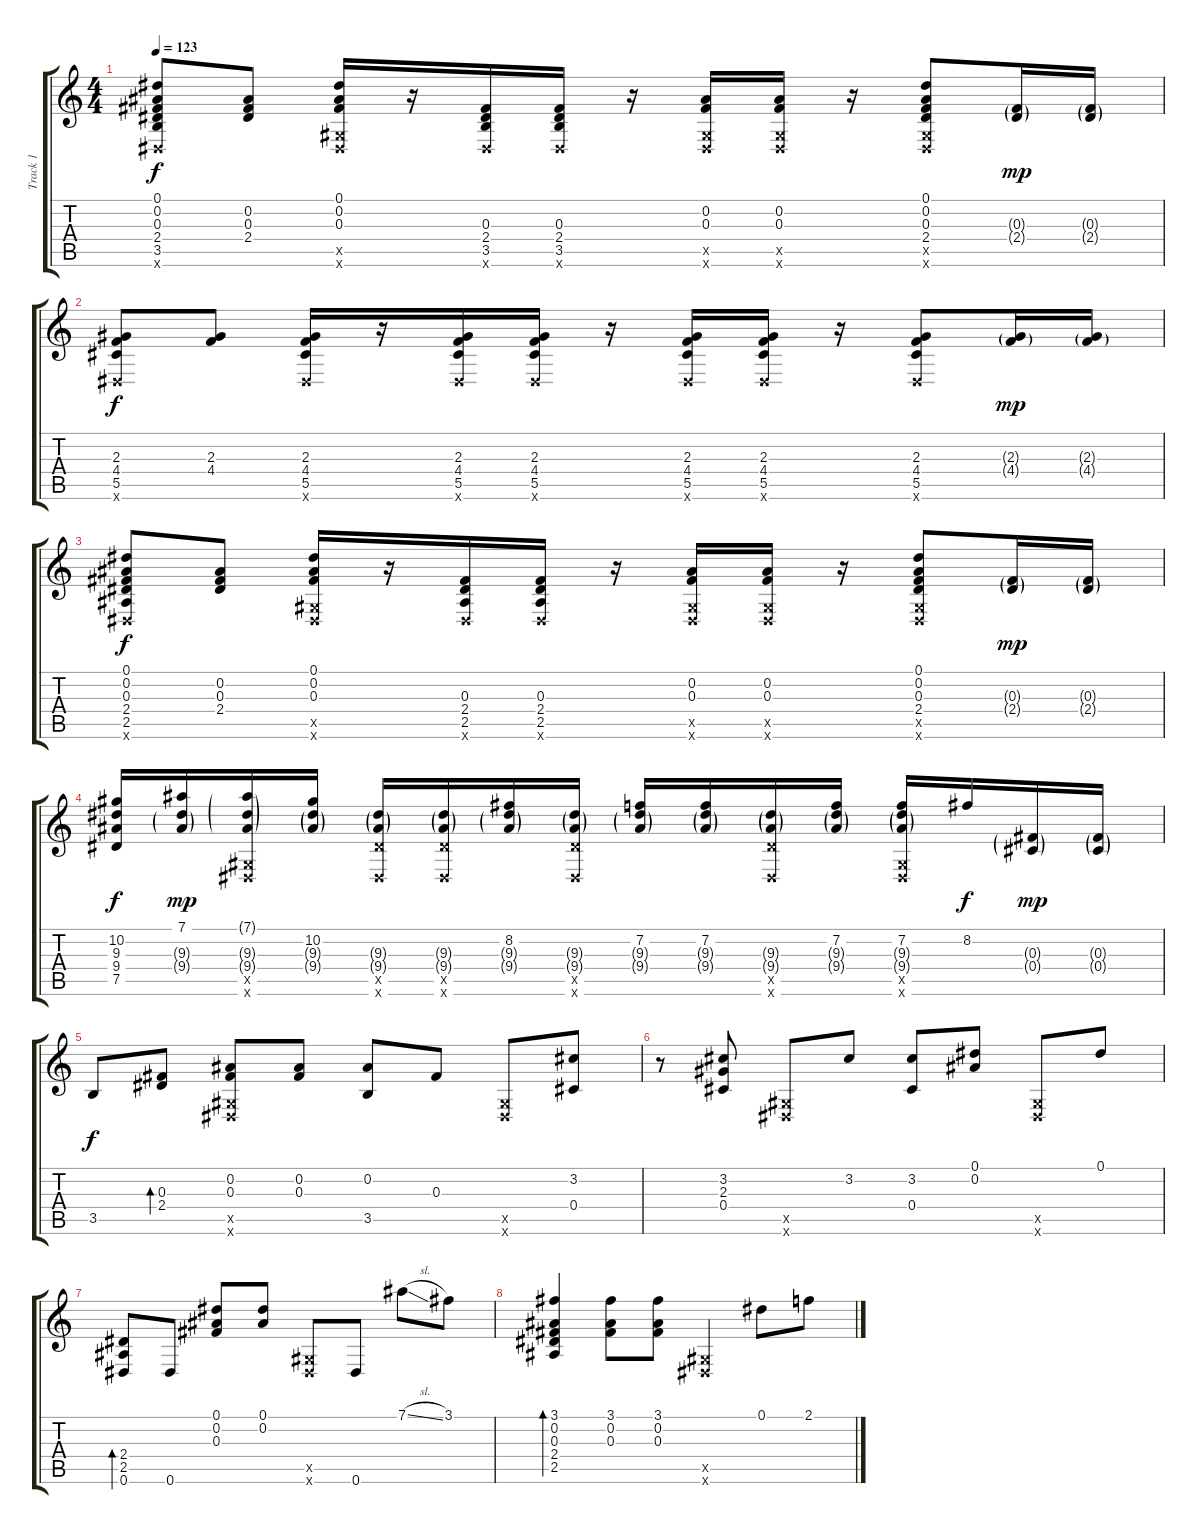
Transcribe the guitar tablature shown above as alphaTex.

\track ("Track 1" "Track 1") {instrument acousticguitarsteel}
\staff {score tabs}
\tuning (Eb4 Bb3 Gb3 Db3 Ab2 Eb2) {hide}
\ts (4 4)
\tempo 123
\clef g2
\ks c
(0.1 0.2 0.3 2.4 3.5 0.6{x}).8{dy f} (0.2 0.3 2.4).8 (0.1 0.2 0.3 0.5{x} 0.6{x}).16 r.16 (0.3 2.4 3.5 0.6{x}).16 (0.3 2.4 3.5 0.6{x}).16 r.16 (0.2 0.3 0.5{x} 0.6{x}).16 (0.2 0.3 0.5{x} 0.6{x}).16 r.16 (0.1 0.2 0.3 2.4 0.5{x} 0.6{x}).8 (0.3{g} 2.4{g}).16{dy mp} (0.3{g} 2.4{g}).16 |
(2.3 4.4 5.5 0.6{x}).8{dy f} (2.3 4.4).8 (2.3 4.4 5.5 0.6{x}).16 r.16 (2.3 4.4 5.5 0.6{x}).16 (2.3 4.4 5.5 0.6{x}).16 r.16 (2.3 4.4 5.5 0.6{x}).16 (2.3 4.4 5.5 0.6{x}).16 r.16 (2.3 4.4 5.5 0.6{x}).8 (2.3{g} 4.4{g}).16{dy mp} (2.3{g} 4.4{g}).16 |
(0.1 0.2 0.3 2.4 2.5 0.6{x}).8{dy f} (0.2 0.3 2.4).8 (0.1 0.2 0.3 0.5{x} 0.6{x}).16 r.16 (0.3 2.4 2.5 0.6{x}).16 (0.3 2.4 2.5 0.6{x}).16 r.16 (0.2 0.3 0.5{x} 0.6{x}).16 (0.2 0.3 0.5{x} 0.6{x}).16 r.16 (0.1 0.2 0.3 2.4 0.5{x} 0.6{x}).8 (0.3{g} 2.4{g}).16{dy mp} (0.3{g} 2.4{g}).16 |
(10.2 9.3 9.4 7.5).16{dy f} (7.1 9.3{g} 9.4{g}).16{dy mp} (7.1{g} 9.3{g} 9.4{g} 0.5{x} 0.6{x}).16 (10.2 9.3{g} 9.4{g}).16 (9.3{g} 9.4{g} 7.5{x} 0.6{x}).16 (9.3{g} 9.4{g} 7.5{x} 0.6{x}).16 (8.2 9.3{g} 9.4{g}).16 (9.3{g} 9.4{g} 7.5{x} 0.6{x}).16 (7.2 9.3{g} 9.4{g}).16 (7.2 9.3{g} 9.4{g}).16 (9.3{g} 9.4{g} 7.5{x} 0.6{x}).16 (7.2 9.3{g} 9.4{g}).16 (7.2 9.3{g} 9.4{g} 0.5{x} 0.6{x}).16 8.2.16{dy f} (0.3{g} 0.4{g}).16{dy mp} (0.3{g} 0.4{g}).16 |
3.5.8{dy f} (0.3 2.4).8{bd 120} (0.2 0.3 0.5{x} 0.6{x}).8 (0.2 0.3).8 (0.2 3.5).8 0.3.8 (0.5{x} 0.6{x}).8 (3.2 0.4).8 |
r.8 (3.2 2.3 0.4).8 (0.5{x} 0.6{x}).8 3.2.8 (3.2 0.4).8 (0.1 0.2).8 (0.5{x} 0.6{x}).8 0.1.8 |
(2.4 2.5 0.6).8{bd 60} 0.6.8 (0.1 0.2 0.3).8 (0.1 0.2).8 (0.5{x} 0.6{x}).8 0.6.8 7.1{sl}.8 3.1.8 |
(3.1 0.2 0.3 2.4 2.5).4{bd 60} (3.1 0.2 0.3).8 (3.1 0.2 0.3).8 (0.5{x} 0.6{x}).4 0.1.8 2.1.8
